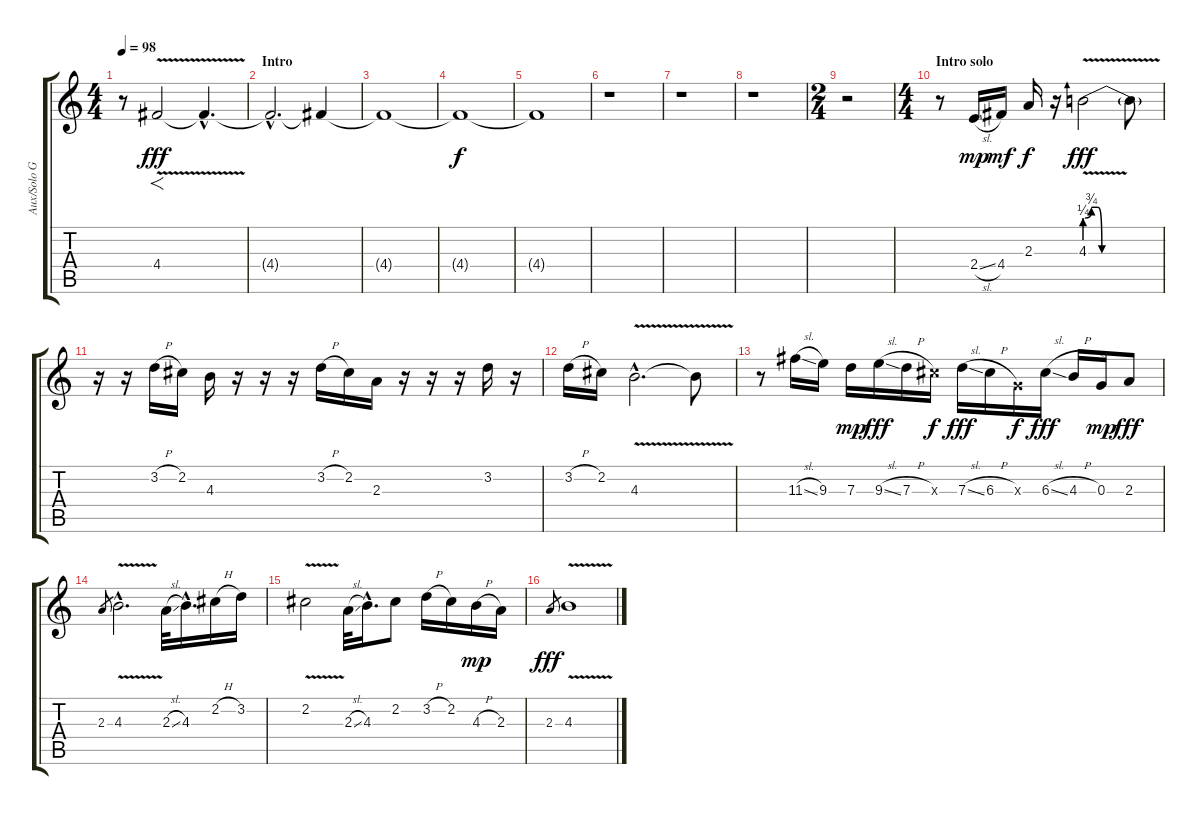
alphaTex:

\track ("Aux/Solo Gtr1" "Aux/Solo G") {instrument overdrivenguitar}
\staff {score tabs}
\tuning (E4 B3 G3 D3 A2 E2) {hide}
\ts (4 4)
\tempo 98
\clef g2
\ks c
r.8{dy fff instrument overdrivenguitar} 4.4{v}.2{f volume 8 instrument helicopter} 4.4{hac t}.4{d volume 0} |
\section ("" "Intro")
4.4{hac t}.2{d} 4.4{t}.4 |
4.4{t}.1 |
4.4{t}.1{dy f} |
4.4{t}.1 |
r.1 |
r.1 |
r.1 |
\ts (2 4)
r.2 |
\ts (4 4)
\section ("" "Intro solo")
r.8 2.4{sl}.16{dy mp volume 16 instrument electricguitarclean} 4.4.16{dy mf} 2.3.16{dy f} r.16 4.3{be (custom 0 1 5 3 10 3 13 0 60 0) v}.2{dy fff} 4.3{t}.8 |
r.16 r.16 3.2{h}.16 2.2.16 4.3.16 r.16 r.16 r.16 3.2{h}.16 2.2.16 2.3.16 r.16 r.16 r.16 3.2.16 r.16 |
3.2{h}.16 2.2.16 4.3{v hac}.2{d} 4.3{t}.8 |
r.8 11.3{sl}.16 9.3.16 7.3.16{dy mp} 9.3{sl}.16{dy fff} 7.3{h}.16 6.3{x}.16{dy f} 7.3{sl}.16{dy fff} 6.3{h}.16 0.3{x}.16{dy f} 6.3{sl}.16{dy fff} 4.3{h}.16 0.3.16{dy mp} 2.3.8{dy fff} |
2.3.8{gr} 4.3{v hac}.2{d} 2.3{sl}.32 4.3{hac}.16{d} 2.2{h}.16 3.2.16 |
2.2{v}.2 2.3{sl}.32 4.3{hac}.16{d} 2.2.8 3.2{h}.16 2.2.16 4.3{h}.16{dy mp} 2.3.16 |
2.3.8{gr dy fff} 4.3{v}.1
